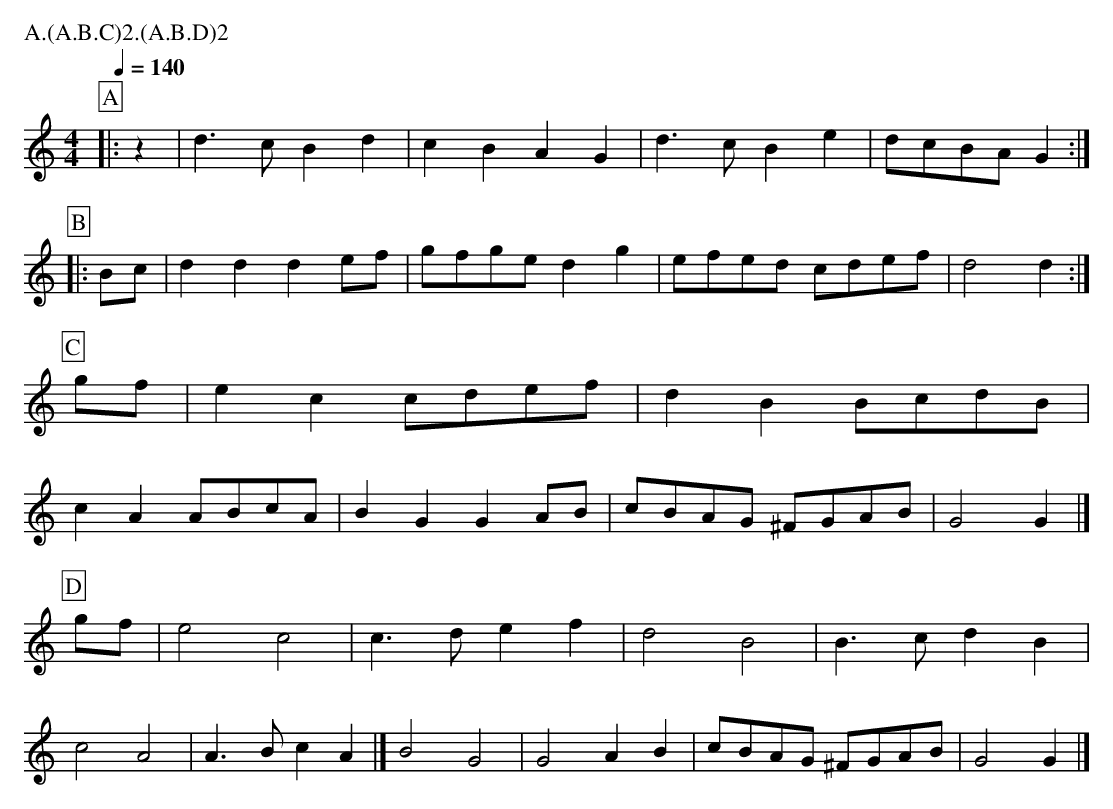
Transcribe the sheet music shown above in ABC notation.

X:1
T:Trunkles Fieldtown
W:
W:
W: Key G Mixolydian
M:4/4
L:1/8
Q:1/4= 140
P:A.(A.B.C)2.(A.B.D)2
K:GMIX
P:A
|:z2|d3 c B2d2|c2B2 A2G2|d3 c  B2e2|dcBA G2 :|
P:B
|:Bc|d2d2 d2ef|gfge d2g2|efed  cdef|d4   d2 :|
P:C
gf|e2c2 cdef|d2B2 BcdB|
c2A2 ABcA|B2G2 G2AB|cBAG ^FGAB|G4   G2  |]
P:D
gf|e4   c4  |c3d  e2f2|d4    B4  |B3c  d2B2|
c4   A4  |A3B  c2A2|]\
B4   G4  |G4   A2B2|cBAG ^FGAB|G4   G2 |]
